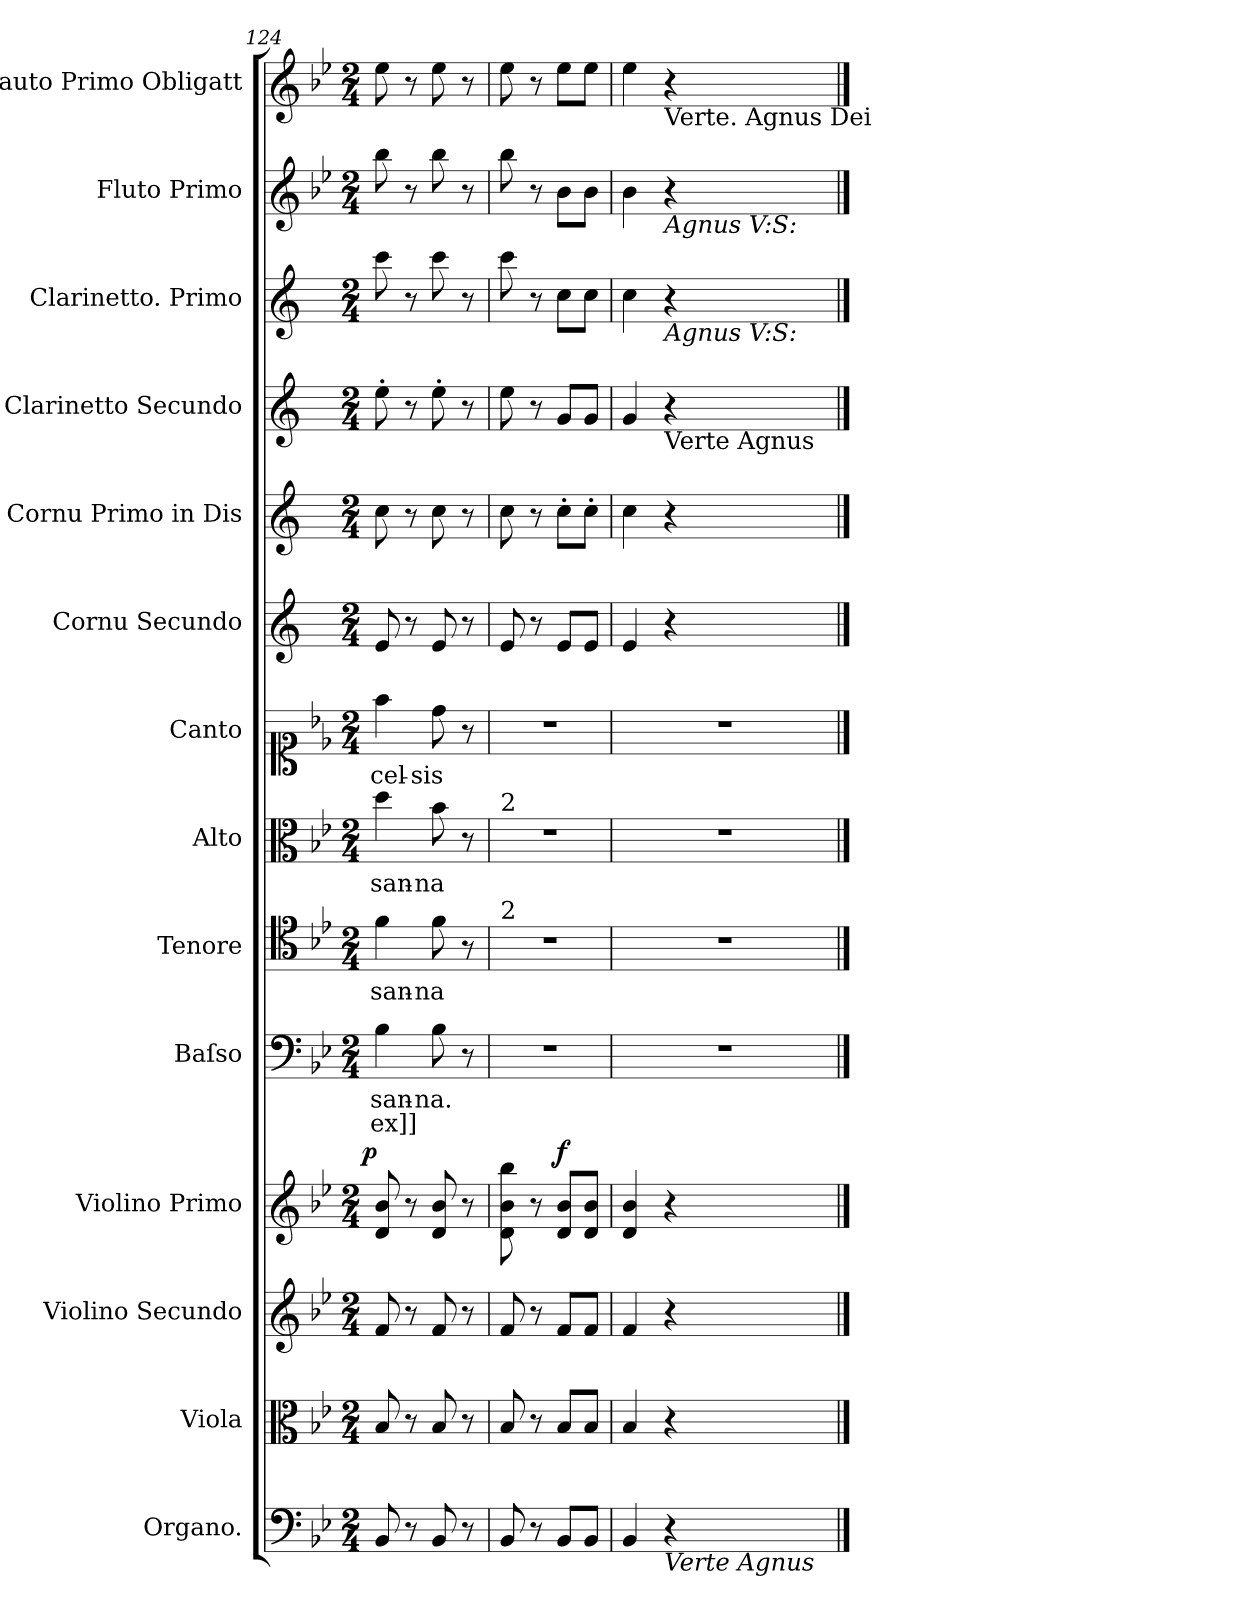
**kern	**kern	**kern	**dynam	**kern	**dynam	**kern	**text	**text	**kern	**text	**kern	**text	**kern	**text	**kern	**kern	**kern	**kern	**kern	**kern
*part14	*part13	*part12	*part12	*part11	*part11	*part10	*part10	*part10	*part9	*part9	*part8	*part8	*part7	*part7	*part6	*part5	*part4	*part3	*part2	*part1
*staff14	*staff13	*staff12	*staff12	*staff11	*staff11	*staff10	*staff10	*staff10	*staff9	*staff9	*staff8	*staff8	*staff7	*staff7	*staff6	*staff5	*staff4	*staff3	*staff2	*staff1
*I"Organo.	*I"Viola	*I"Violino Secundo	*	*I"Violino Primo	*	*I"Baſso	*	*	*I"Tenore	*	*I"Alto	*	*I"Canto	*	*I"Cornu Secundo	*I"Cornu Primo in Dis	*I"Clarinetto Secundo	*I"Clarinetto. Primo	*I"Fluto Primo	*I"Flauto Primo Obligatt
*I'org	*I'vla	*I'vl 2	*	*I'vl 1	*	*I'B	*	*	*I'T	*	*I'A	*	*	*	*I'cor 2	*I'cor 1	*I'cl 2	*I'cl 1	*I'fl 2	*I'fl 1
*clefF4	*clefC3	*clefG2	*	*clefG2	*	*clefF4	*	*	*clefC4	*	*clefC3	*	*clefC1	*	*clefG2	*clefG2	*clefG2	*clefG2	*clefG2	*clefG2
*	*	*	*	*	*	*	*	*	*	*	*	*	*	*	*ITrd1c2	*ITrd1c2	*ITrd1c2	*ITrd1c2	*	*
*k[b-e-]	*k[b-e-]	*k[b-e-]	*	*k[b-e-]	*	*k[b-e-]	*	*	*k[b-e-]	*	*k[b-e-]	*	*k[b-e-]	*	*k[b-e-]	*k[b-e-]	*k[b-e-]	*k[b-e-]	*k[b-e-]	*k[b-e-]
*B-:	*B-:	*B-:	*	*B-:	*	*B-:	*	*	*B-:	*	*B-:	*	*B-:	*	*	*	*	*	*B-:	*B-:
*M2/4	*M2/4	*M2/4	*	*M2/4	*	*M2/4	*	*	*M2/4	*	*M2/4	*	*M2/4	*	*M2/4	*M2/4	*M2/4	*M2/4	*M2/4	*M2/4
=124	=124	=124	=124	=124	=124	=124	=124	=124	=124	=124	=124	=124	=124	=124	=124	=124	=124	=124	=124	=124
!	!	!	!LO:DY:a	!	!LO:DY:a:rj	!	!	!	!	!	!	!	!	!	!	!	!	!	!	!
8BB-/	8B-/	8f/	pia	8d/ 8b-/	p	4B-\	-san-	ex]]	4f\	-san-	4dd\	-san-	4ff\	-cel-	8d/	8b-\	8dd'\	8bb-\	8bb-\	8ee-\
8r	8r	8r	.	8r	.	.	.	.	.	.	.	.	.	.	8r	8r	8r	8r	8r	8r
8BB-/	8B-/	8f/	.	8d/ 8b-/	.	8B-\	-na.	.	8f\	-na	8b-\	-na	8dd\	-sis	8d/	8b-\	8dd'\	8bb-\	8bb-\	8ee-\
8r	8r	8r	.	8r	.	8r	.	.	8r	.	8r	.	8r	.	8r	8r	8r	8r	8r	8r
=125	=125	=125	=125	=125	=125	=125	=125	=125	=125	=125	=125	=125	=125	=125	=125	=125	=125	=125	=125	=125
!	!	!	!	!	!	!	!	!	!	!	!LO:TX:a:t=2	!	!	!	!	!	!	!	!	!
!	!	!	!	!	!	!	!	!	!LO:TX:a:t=2	!	!	!	!	!	!	!	!	!	!	!
8BB-/	8B-/	8f/	.	8d\ 8b-\ 8bb-\	.	2r	.	.	2r	.	2r	.	2r	.	8d/	8b-\	8dd\	8bb-\	8bb-\	8ee-\
8r	8r	8r	.	8r	.	.	.	.	.	.	.	.	.	.	8r	8r	8r	8r	8r	8r
!	!	!	!LO:DY:a	!	!LO:DY:a	!	!	!	!	!	!	!	!	!	!	!	!	!	!	!
8BB-/L	8B-/L	8f/L	fo	8d/ 8b-/L	f	.	.	.	.	.	.	.	.	.	8d/L	8b-'\L	8f/L	8b-\L	8b-\L	8ee-\L
8BB-/J	8B-/J	8f/J	.	8d/ 8b-/J	.	.	.	.	.	.	.	.	.	.	8d/J	8b-'\J	8f/J	8b-\J	8b-\J	8ee-\J
=126	=126	=126	=126	=126	=126	=126	=126	=126	=126	=126	=126	=126	=126	=126	=126	=126	=126	=126	=126	=126
4BB-/	4B-/	4f/	.	4d/ 4b-/	.	2r	.	.	2r	.	2r	.	2r	.	4d/	4b-\	4f/	4b-\	4b-\	4ee-\
!	!	!	!	!	!	!	!	!	!	!	!	!	!	!	!	!	!	!	!	!LO:TX:b:t=Verte. Agnus Dei
!	!	!	!	!	!	!	!	!	!	!	!	!	!	!	!	!	!	!	!LO:TX:b:i:t=Agnus V&colon;S&colon;	!
!	!	!	!	!	!	!	!	!	!	!	!	!	!	!	!	!	!	!LO:TX:b:i:t=Agnus V&colon;S&colon;	!	!
!	!	!	!	!	!	!	!	!	!	!	!	!	!	!	!	!	!LO:TX:b:t=Verte Agnus	!	!	!
!LO:TX:b:i:t=Verte Agnus	!	!	!	!	!	!	!	!	!	!	!	!	!	!	!	!	!	!	!	!
4r	4r	4r	.	4r	.	.	.	.	.	.	.	.	.	.	4r	4r	4r	4r	4r	4r
==	==	==	==	==	==	==	==	==	==	==	==	==	==	==	==	==	==	==	==	==
*-	*-	*-	*-	*-	*-	*-	*-	*-	*-	*-	*-	*-	*-	*-	*-	*-	*-	*-	*-	*-
